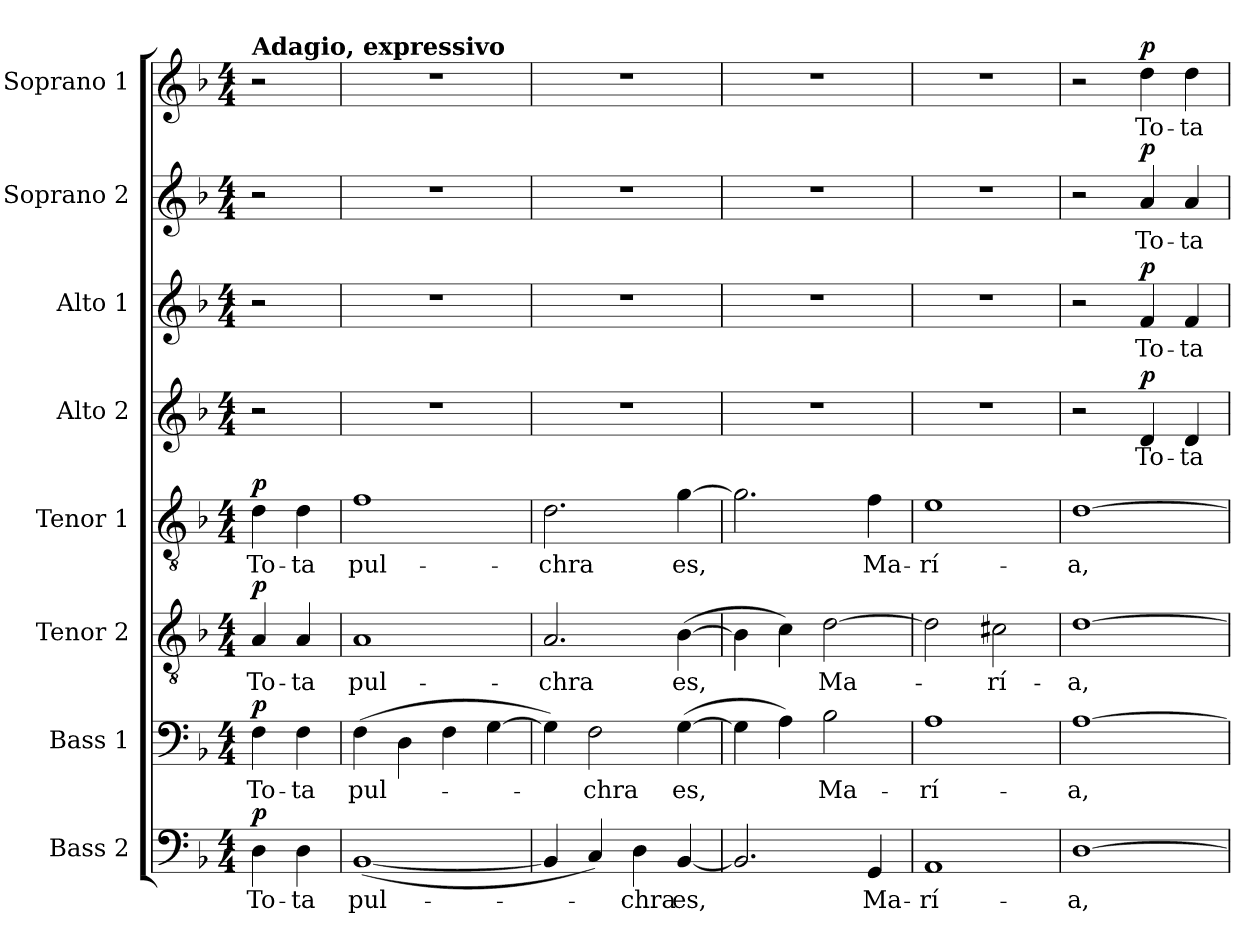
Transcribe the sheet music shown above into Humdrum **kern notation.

**kern	**text	**dynam	**kern	**text	**dynam	**kern	**text	**dynam	**kern	**text	**dynam	**kern	**text	**dynam	**kern	**text	**dynam	**kern	**text	**dynam	**kern	**text	**dynam
*part8	*part8	*part8	*part7	*part7	*part7	*part6	*part6	*part6	*part5	*part5	*part5	*part4	*part4	*part4	*part3	*part3	*part3	*part2	*part2	*part2	*part1	*part1	*part1
*staff8	*staff8	*staff8	*staff7	*staff7	*staff7	*staff6	*staff6	*staff6	*staff5	*staff5	*staff5	*staff4	*staff4	*staff4	*staff3	*staff3	*staff3	*staff2	*staff2	*staff2	*staff1	*staff1	*staff1
*I"Bass 2	*	*	*I"Bass 1	*	*	*I"Tenor 2	*	*	*I"Tenor 1	*	*	*I"Alto 2	*	*	*I"Alto 1	*	*	*I"Soprano 2	*	*	*I"Soprano 1	*	*
*I'B 2	*	*	*I'B 1	*	*	*I'T 2	*	*	*I'T 1	*	*	*I'A 2	*	*	*I'A 1	*	*	*I'S 2	*	*	*I'S 1	*	*
*clefF4	*	*	*clefF4	*	*	*clefGv2	*	*	*clefGv2	*	*	*clefG2	*	*	*clefG2	*	*	*clefG2	*	*	*clefG2	*	*
*k[b-]	*	*	*k[b-]	*	*	*k[b-]	*	*	*k[b-]	*	*	*k[b-]	*	*	*k[b-]	*	*	*k[b-]	*	*	*k[b-]	*	*
*d:	*	*	*d:	*	*	*d:	*	*	*d:	*	*	*d:	*	*	*d:	*	*	*d:	*	*	*d:	*	*
*M4/4	*	*	*M4/4	*	*	*M4/4	*	*	*M4/4	*	*	*M4/4	*	*	*M4/4	*	*	*M4/4	*	*	*M4/4	*	*
*MM60	*	*	*MM60	*	*	*MM60	*	*	*MM60	*	*	*MM60	*	*	*MM60	*	*	*MM60	*	*	*MM60	*	*
=	=	=	=	=	=	=	=	=	=	=	=	=	=	=	=	=	=	=	=	=	=	=	=
!	!	!	!	!	!	!	!	!	!	!	!	!	!	!	!	!	!	!	!	!	!LO:TX:a:B:t=Adagio, expressivo	!	!
!	!LO:LY:b	!LO:DY:a	!	!LO:LY:b	!LO:DY:a	!	!LO:LY:b	!LO:DY:a	!	!LO:LY:b	!LO:DY:a	!	!	!	!	!	!	!	!	!	!	!	!
4D\	To-	p	4F\	To-	p	4A/	To-	p	4d\	To-	p	2r	.	.	2r	.	.	2r	.	.	2r	.	.
!	!LO:LY:b	!	!	!LO:LY:b	!	!	!LO:LY:b	!	!	!LO:LY:b	!	!	!	!	!	!	!	!	!	!	!	!	!
4D\	-ta	.	4F\	-ta	.	4A/	-ta	.	4d\	-ta	.	.	.	.	.	.	.	.	.	.	.	.	.
=1	=1	=1	=1	=1	=1	=1	=1	=1	=1	=1	=1	=1	=1	=1	=1	=1	=1	=1	=1	=1	=1	=1	=1
!	!LO:LY:b	!	!	!LO:LY:b	!	!	!LO:LY:b	!	!	!LO:LY:b	!	!	!	!	!	!	!	!	!	!	!	!	!
(<[1BB-	pul-	.	(>4F\	pul-	.	1A	pul-	.	1f	pul-	.	1r	.	.	1r	.	.	1r	.	.	1r	.	.
.	.	.	4D\	.	.	.	.	.	.	.	.	.	.	.	.	.	.	.	.	.	.	.	.
.	.	.	4F\	.	.	.	.	.	.	.	.	.	.	.	.	.	.	.	.	.	.	.	.
.	.	.	[4G\	.	.	.	.	.	.	.	.	.	.	.	.	.	.	.	.	.	.	.	.
=2	=2	=2	=2	=2	=2	=2	=2	=2	=2	=2	=2	=2	=2	=2	=2	=2	=2	=2	=2	=2	=2	=2	=2
!	!	!	!	!	!	!	!LO:LY:b	!	!	!LO:LY:b	!	!	!	!	!	!	!	!	!	!	!	!	!
4BB-/]	.	.	4G\])	.	.	2.A/	-chra	.	2.d\	-chra	.	1r	.	.	1r	.	.	1r	.	.	1r	.	.
!	!	!	!	!LO:LY:b	!	!	!	!	!	!	!	!	!	!	!	!	!	!	!	!	!	!	!
4C/)	.	.	2F\	-chra	.	.	.	.	.	.	.	.	.	.	.	.	.	.	.	.	.	.	.
!	!LO:LY:b	!	!	!	!	!	!	!	!	!	!	!	!	!	!	!	!	!	!	!	!	!	!
4D\	-chra	.	.	.	.	.	.	.	.	.	.	.	.	.	.	.	.	.	.	.	.	.	.
!	!LO:LY:b	!	!	!LO:LY:b	!	!	!LO:LY:b	!	!	!LO:LY:b	!	!	!	!	!	!	!	!	!	!	!	!	!
[4BB-/	es,	.	(>[4G\	es,	.	(>[4B-\	es,	.	[4g\	es,	.	.	.	.	.	.	.	.	.	.	.	.	.
=3	=3	=3	=3	=3	=3	=3	=3	=3	=3	=3	=3	=3	=3	=3	=3	=3	=3	=3	=3	=3	=3	=3	=3
2.BB-/]	.	.	4G\]	.	.	4B-\]	.	.	2.g\]	.	.	1r	.	.	1r	.	.	1r	.	.	1r	.	.
.	.	.	4A\)	.	.	4c\)	.	.	.	.	.	.	.	.	.	.	.	.	.	.	.	.	.
!	!	!	!	!LO:LY:b	!	!	!LO:LY:b	!	!	!	!	!	!	!	!	!	!	!	!	!	!	!	!
.	.	.	2B-\	Ma-	.	[2d\	Ma-	.	.	.	.	.	.	.	.	.	.	.	.	.	.	.	.
!	!LO:LY:b	!	!	!	!	!	!	!	!	!LO:LY:b	!	!	!	!	!	!	!	!	!	!	!	!	!
4GG/	Ma-	.	.	.	.	.	.	.	4f\	Ma-	.	.	.	.	.	.	.	.	.	.	.	.	.
=4	=4	=4	=4	=4	=4	=4	=4	=4	=4	=4	=4	=4	=4	=4	=4	=4	=4	=4	=4	=4	=4	=4	=4
!	!LO:LY:b	!	!	!LO:LY:b	!	!	!	!	!	!LO:LY:b	!	!	!	!	!	!	!	!	!	!	!	!	!
1AA	-rí-	.	1A	-rí-	.	2d\]	.	.	1e	-rí-	.	1r	.	.	1r	.	.	1r	.	.	1r	.	.
!	!	!	!	!	!	!	!LO:LY:b	!	!	!	!	!	!	!	!	!	!	!	!	!	!	!	!
.	.	.	.	.	.	2c#X\	-rí-	.	.	.	.	.	.	.	.	.	.	.	.	.	.	.	.
=5	=5	=5	=5	=5	=5	=5	=5	=5	=5	=5	=5	=5	=5	=5	=5	=5	=5	=5	=5	=5	=5	=5	=5
!	!LO:LY:b	!	!	!LO:LY:b	!	!	!LO:LY:b	!	!	!LO:LY:b	!	!	!	!	!	!	!	!	!	!	!	!	!
[1D	-a,	.	[1A	-a,	.	[1d	-a,	.	[1d	-a,	.	2r	.	.	2r	.	.	2r	.	.	2r	.	.
!	!	!	!	!	!	!	!	!	!	!	!	!	!LO:LY:b	!LO:DY:a	!	!LO:LY:b	!LO:DY:a	!	!LO:LY:b	!LO:DY:a	!	!LO:LY:b	!LO:DY:a
.	.	.	.	.	.	.	.	.	.	.	.	4d/	To-	p	4f/	To-	p	4a/	To-	p	4dd\	To-	p
!	!	!	!	!	!	!	!	!	!	!	!	!	!LO:LY:b	!	!	!LO:LY:b	!	!	!LO:LY:b	!	!	!LO:LY:b	!
.	.	.	.	.	.	.	.	.	.	.	.	4d/	-ta	.	4f/	-ta	.	4a/	-ta	.	4dd\	-ta	.
=	=	=	=	=	=	=	=	=	=	=	=	=	=	=	=	=	=	=	=	=	=	=	=
*-	*-	*-	*-	*-	*-	*-	*-	*-	*-	*-	*-	*-	*-	*-	*-	*-	*-	*-	*-	*-	*-	*-	*-
